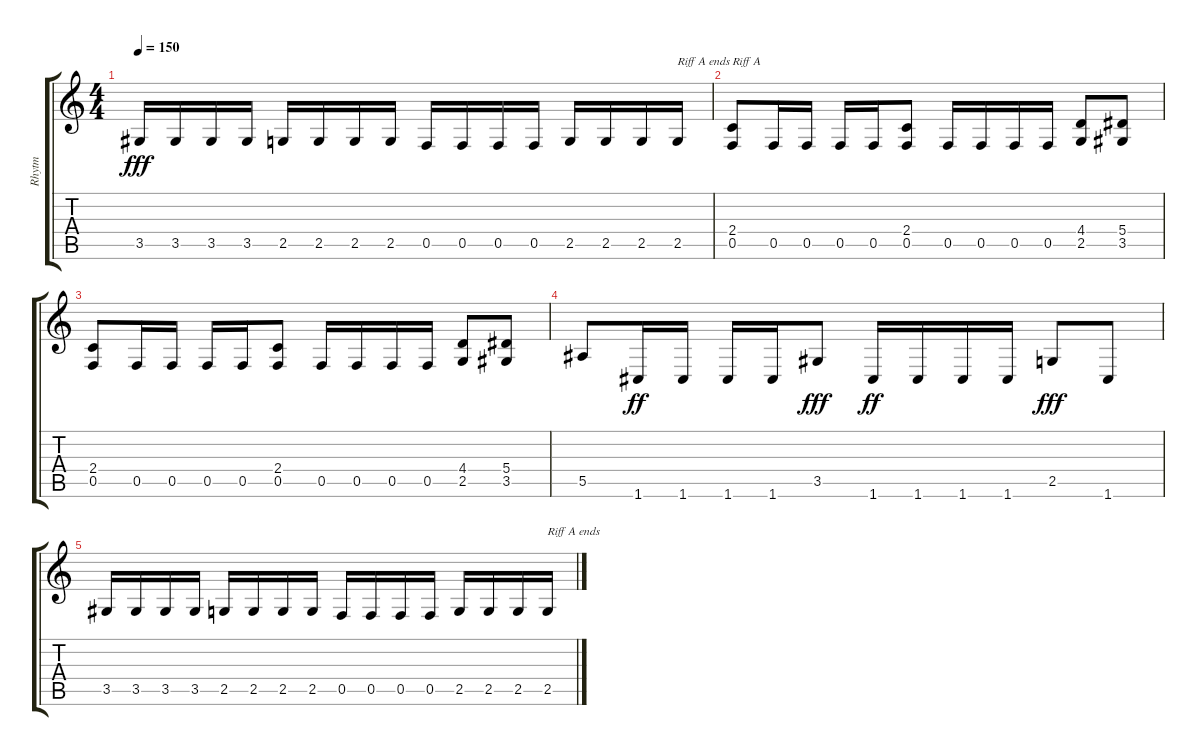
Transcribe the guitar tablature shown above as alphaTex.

\track ("Rhytm" "Rhytm") {instrument distortionguitar}
\staff {score tabs}
\tuning (C4 G3 Eb3 Bb2 F2 C2) {hide}
\ts (4 4)
\tempo 150
\clef g2
\ks c
3.5.16{dy fff} 3.5.16 3.5.16 3.5.16 2.5.16 2.5.16 2.5.16 2.5.16 0.5.16 0.5.16 0.5.16 0.5.16 2.5.16 2.5.16 2.5.16 2.5.16{txt "Riff A ends"} |
(2.4 0.5).8{txt "Riff A"} 0.5.16 0.5.16 0.5.16 0.5.16 (2.4 0.5).8 0.5.16 0.5.16 0.5.16 0.5.16 (4.4 2.5).8 (5.4 3.5).8 |
(2.4 0.5).8 0.5.16 0.5.16 0.5.16 0.5.16 (2.4 0.5).8 0.5.16 0.5.16 0.5.16 0.5.16 (4.4 2.5).8 (5.4 3.5).8 |
5.5.8 1.6.16{dy ff} 1.6.16 1.6.16 1.6.16 3.5.8{dy fff} 1.6.16{dy ff} 1.6.16 1.6.16 1.6.16 2.5.8{dy fff} 1.6.8 |
3.5.16 3.5.16 3.5.16 3.5.16 2.5.16 2.5.16 2.5.16 2.5.16 0.5.16 0.5.16 0.5.16 0.5.16 2.5.16 2.5.16 2.5.16 2.5.16{txt "Riff A ends"}
